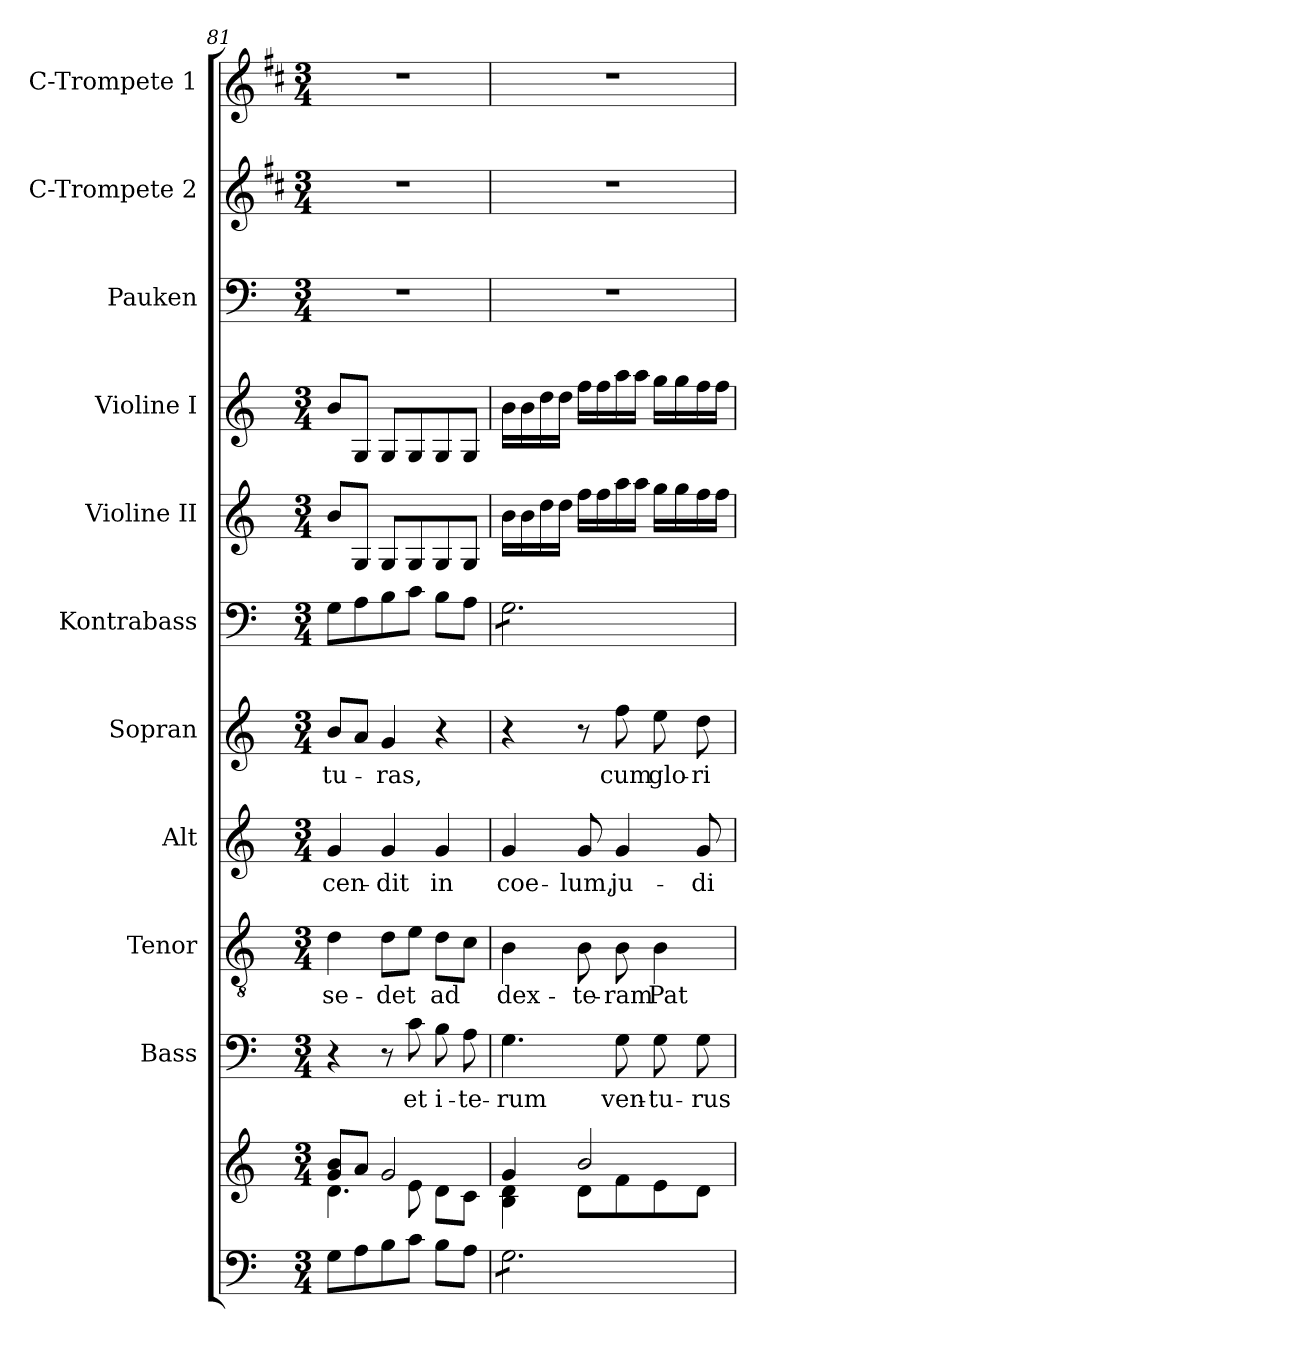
**kern	**kern	**kern	**text	**kern	**text	**kern	**text	**kern	**text	**kern	**kern	**kern	**kern	**kern	**kern
*part11	*part11	*part10	*part10	*part9	*part9	*part8	*part8	*part7	*part7	*part6	*part5	*part4	*part3	*part2	*part1
*staff12	*staff11	*staff10	*staff10	*staff9	*staff9	*staff8	*staff8	*staff7	*staff7	*staff6	*staff5	*staff4	*staff3	*staff2	*staff1
*	*	*I"Bass	*	*I"Tenor	*	*I"Alt	*	*I"Sopran	*	*I"Kontrabass	*I"Violine II	*I"Violine I	*I"Pauken	*I"C-Trompete 2	*I"C-Trompete 1
*	*	*I'B.	*	*I'T.	*	*I'A.	*	*I'S.	*	*I'Kb.	*I'Vl. II	*I'Vl. I	*I'Pk.	*I'C Trp. 2	*I'C Trp. 1
*clefF4	*clefG2	*clefF4	*	*clefGv2	*	*clefG2	*	*clefG2	*	*clefF4	*clefG2	*clefG2	*clefF4	*clefG2	*clefG2
*	*	*	*	*	*	*	*	*	*	*ITrd7c12	*	*	*	*ITrd1c2	*ITrd1c2
*k[]	*k[]	*k[]	*	*k[]	*	*k[]	*	*k[]	*	*k[]	*k[]	*k[]	*k[]	*k[]	*k[]
*C:	*C:	*C:	*	*C:	*	*C:	*	*C:	*	*C:	*C:	*C:	*C:	*C:	*C:
*M3/4	*M3/4	*M3/4	*	*M3/4	*	*M3/4	*	*M3/4	*	*M3/4	*M3/4	*M3/4	*M3/4	*M3/4	*M3/4
=81	=81	=81	=81	=81	=81	=81	=81	=81	=81	=81	=81	=81	=81	=81	=81
*	*^	*	*	*	*	*	*	*	*	*	*	*	*	*	*
!	!	!	!	!	!	!LO:LY:b	!	!LO:LY:b	!	!LO:LY:b	!	!	!	!	!	!
8G\L	8g/ 8b/L	4.d\	4r	.	4d\	se-	4g/	-cen-	8b/L	-tu-	8GG\L	8b/L	8b/L	2.r	2.r	2.r
8A\	8a/J	.	.	.	.	.	.	.	8a/J	.	8AA\	8G/J	8G/J	.	.	.
!	!	!	!	!	!	!LO:LY:b	!	!LO:LY:b	!	!LO:LY:b	!	!	!	!	!	!
8B\	2g/	.	8r	.	8d\L	-det	4g/	-dit	4g/	-ras,	8BB\	8G/L	8G/L	.	.	.
!	!	!	!	!LO:LY:b	!	!	!	!	!	!	!	!	!	!	!	!
8c\J	.	8e\	8c\	et	8e\J	.	.	.	.	.	8C\J	8G/	8G/	.	.	.
!	!	!	!	!LO:LY:b	!	!LO:LY:b	!	!LO:LY:b	!	!	!	!	!	!	!	!
8B\L	.	8d\L	8B\	i-	8d\L	ad	4g/	in	4r	.	8BB\L	8G/	8G/	.	.	.
!	!	!	!	!LO:LY:b	!	!	!	!	!	!	!	!	!	!	!	!
8A\J	.	8c\J	8A\	-te-	8c\J	.	.	.	.	.	8AA\J	8G/J	8G/J	.	.	.
!!LO:PB:g=z
=82	=82	=82	=82	=82	=82	=82	=82	=82	=82	=82	=82	=82	=82	=82	=82	=82
!	!	!	!	!LO:LY:b	!	!LO:LY:b	!	!LO:LY:b	!	!	!	!	!	!	!	!
*tremolo	*	*	*	*	*	*	*	*	*	*	*	*	*	*	*	*
*	*	*	*	*	*	*	*	*	*	*	*tremolo	*	*	*	*	*
8G\L	4g/	4B\ 4d\	4.G\	-rum	4B\	dex-	4g/	coe-	4r	.	8GG\L	16b\LL	16b\LL	2.r	2.r	2.r
.	.	.	.	.	.	.	.	.	.	.	.	16b\	16b\	.	.	.
8G\	.	.	.	.	.	.	.	.	.	.	8GG\	16dd\	16dd\	.	.	.
.	.	.	.	.	.	.	.	.	.	.	.	16dd\JJ	16dd\JJ	.	.	.
!	!	!	!	!	!	!LO:LY:b	!	!LO:LY:b	!	!	!	!	!	!	!	!
8G\	2b/	8d\L	.	.	8B\	-te-	8g/	-lum,	8r	.	8GG\	16ff\LL	16ff\LL	.	.	.
.	.	.	.	.	.	.	.	.	.	.	.	16ff\	16ff\	.	.	.
!	!	!	!	!LO:LY:b	!	!LO:LY:b	!	!LO:LY:b	!	!LO:LY:b	!	!	!	!	!	!
8G\	.	8f\	8G\	ven-	8B\	-ram	4g/	ju-	8ff\	cum	8GG\	16aa\	16aa\	.	.	.
.	.	.	.	.	.	.	.	.	.	.	.	16aa\JJ	16aa\JJ	.	.	.
!	!	!	!	!LO:LY:b	!	!LO:LY:b	!	!	!	!LO:LY:b	!	!	!	!	!	!
8G\	.	8e\	8G\	-tu-	4B\	Pat-	.	.	8ee\	glo-	8GG\	16gg\LL	16gg\LL	.	.	.
.	.	.	.	.	.	.	.	.	.	.	.	16gg\	16gg\	.	.	.
!	!	!	!	!LO:LY:b	!	!	!	!LO:LY:b	!	!LO:LY:b	!	!	!	!	!	!
8G\J	.	8d\J	8G\	-rus	.	.	8g/	-di-	8dd\	-ri-	8GG\J	16ff\	16ff\	.	.	.
*	*	*	*	*	*	*	*	*	*	*	*Xtremolo	*	*	*	*	*
*Xtremolo	*	*	*	*	*	*	*	*	*	*	*	*	*	*	*	*
.	.	.	.	.	.	.	.	.	.	.	.	16ff\JJ	16ff\JJ	.	.	.
*	*v	*v	*	*	*	*	*	*	*	*	*	*	*	*	*	*
=	=	=	=	=	=	=	=	=	=	=	=	=	=	=	=
*-	*-	*-	*-	*-	*-	*-	*-	*-	*-	*-	*-	*-	*-	*-	*-
